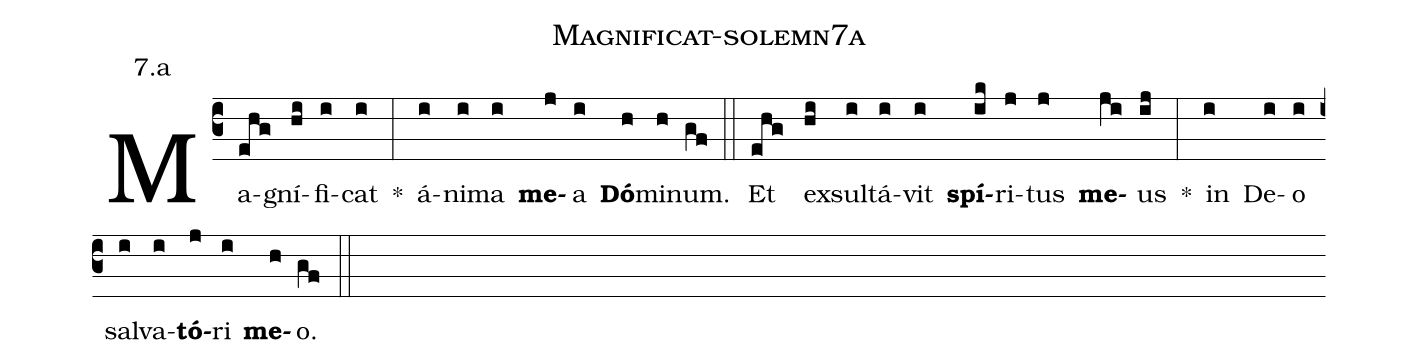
name: Magnificat-solemn7a;
annotation: 7.a;
%%
(c3) Ma(ehg)gní(hi)fi(i)cat(i) <sp>*</sp>(:) á(i)ni(i)ma(i) <b>me</b>(j)a(i) <b>Dó</b>(h)mi(h)num.(gf) (::)
Et(ehg) ex(hi)sul(i)tá(i)vit(i) <b>spí</b>(ik)ri(j)tus(j) <b>me</b>(ji)us(ij) <sp>*</sp>(:) in(i) De(i)o(i) sal(i)va(i)<b>tó</b>(j)ri(i) <b>me</b>(h)o.(gf) (::)
